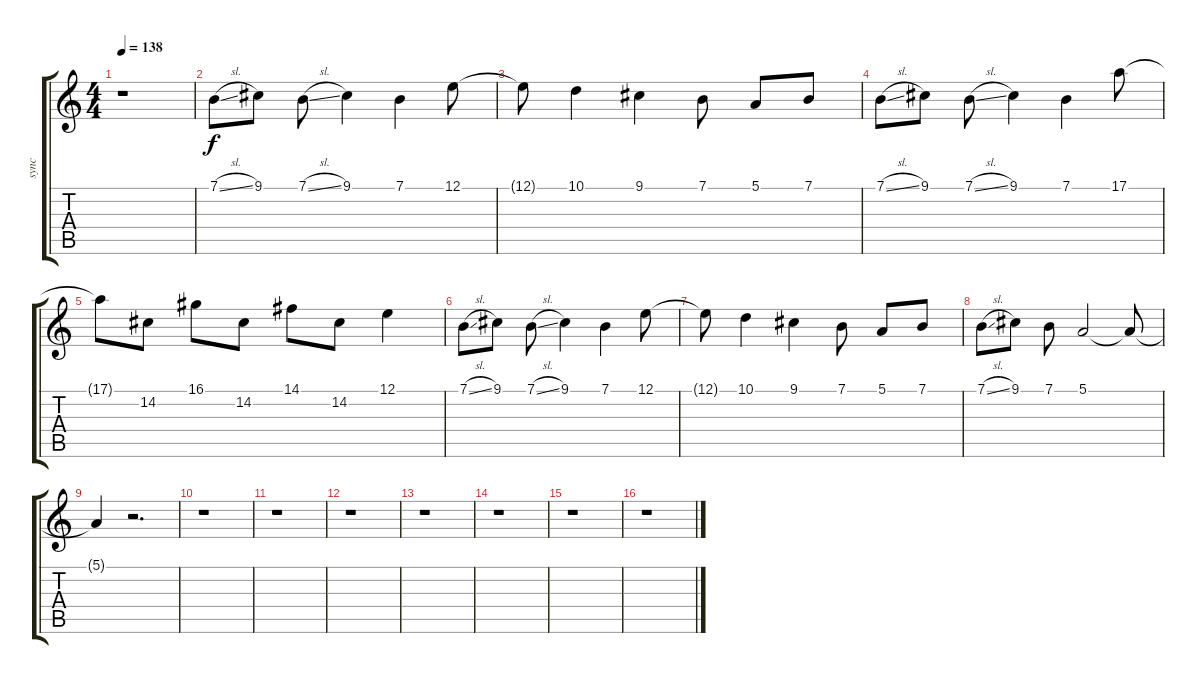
\track ("sync" "sync") {instrument lead2sawtooth}
\staff {score tabs}
\tuning (E4 B3 G3 D3 A2 E2) {hide}
\ts (4 4)
\tempo 138
\clef g2
\ks c
r.1{dy f} |
7.1{sl}.8 9.1.8 7.1{sl}.8 9.1.4 7.1.4 12.1.8 |
12.1{t}.8 10.1.4 9.1.4 7.1.8 5.1.8 7.1.8 |
7.1{sl}.8 9.1.8 7.1{sl}.8 9.1.4 7.1.4 17.1.8 |
17.1{t}.8 14.2.8 16.1.8 14.2.8 14.1.8 14.2.8 12.1.4 |
7.1{sl}.8 9.1.8 7.1{sl}.8 9.1.4 7.1.4 12.1.8 |
12.1{t}.8 10.1.4 9.1.4 7.1.8 5.1.8 7.1.8 |
7.1{sl}.8 9.1.8 7.1.8 5.1.2 5.1{t}.8 |
5.1{t}.4 r.2{d} |
r.1 |
r.1 |
r.1 |
r.1 |
r.1 |
r.1 |
r.1
